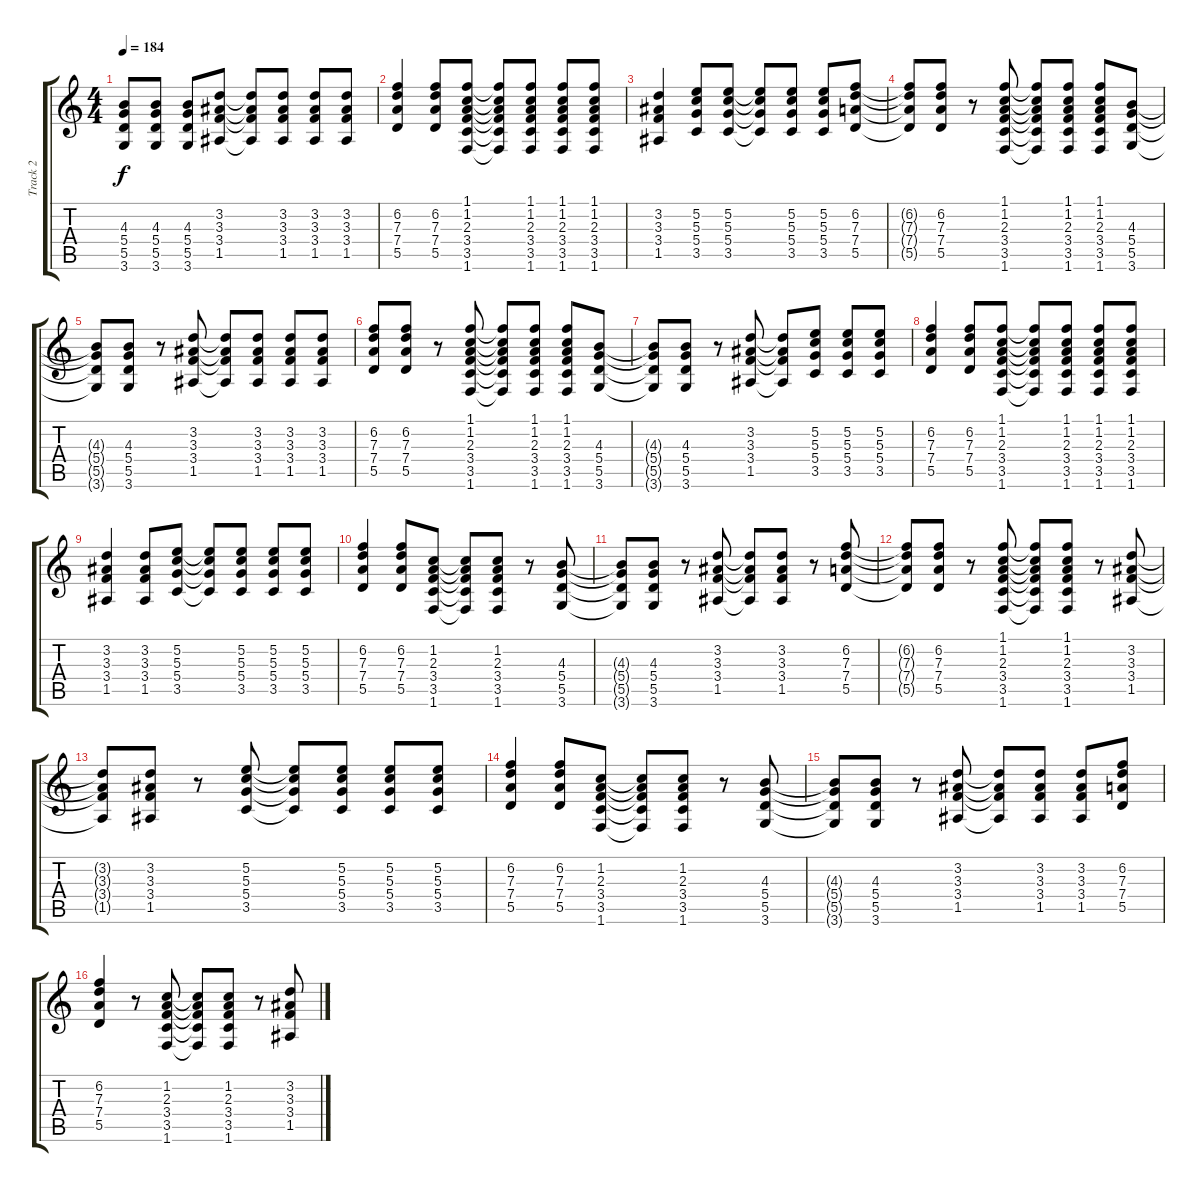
\track ("Track 2" "Track 2") {instrument acousticguitarsteel}
\staff {score tabs}
\tuning (E4 B3 G3 D3 A2 E2) {hide}
\ts (4 4)
\tempo 184
\clef g2
\ks c
(4.3{t} 5.4{t} 5.5{t} 3.6{t}).8{dy f} (4.3 5.4 5.5 3.6).8 (4.3 5.4 5.5 3.6).8 (3.2 3.3 3.4 1.5).8 (3.2{t} 3.3{t} 3.4{t} 1.5{t}).8 (3.2 3.3 3.4 1.5).8 (3.2 3.3 3.4 1.5).8 (3.2 3.3 3.4 1.5).8 |
(6.2 7.3 7.4 5.5).4 (6.2 7.3 7.4 5.5).8 (1.1 1.2 2.3 3.4 3.5 1.6).8 (1.1{t} 1.2{t} 2.3{t} 3.4{t} 3.5{t} 1.6{t}).8 (1.1 1.2 2.3 3.4 3.5 1.6).8 (1.1 1.2 2.3 3.4 3.5 1.6).8 (1.1 1.2 2.3 3.4 3.5 1.6).8 |
(3.2 3.3 3.4 1.5).4 (5.2 5.3 5.4 3.5).8 (5.2 5.3 5.4 3.5).8 (5.2{t} 5.3{t} 5.4{t} 3.5{t}).8 (5.2 5.3 5.4 3.5).8 (5.2 5.3 5.4 3.5).8 (6.2 7.3 7.4 5.5).8 |
(6.2{t} 7.3{t} 7.4{t} 5.5{t}).8 (6.2 7.3 7.4 5.5).8 r.8 (1.1 1.2 2.3 3.4 3.5 1.6).8 (1.1{t} 1.2{t} 2.3{t} 3.4{t} 3.5{t} 1.6{t}).8 (1.1 1.2 2.3 3.4 3.5 1.6).8 (1.1 1.2 2.3 3.4 3.5 1.6).8 (4.3 5.4 5.5 3.6).8 |
(4.3{t} 5.4{t} 5.5{t} 3.6{t}).8 (4.3 5.4 5.5 3.6).8 r.8 (3.2 3.3 3.4 1.5).8 (3.2{t} 3.3{t} 3.4{t} 1.5{t}).8 (3.2 3.3 3.4 1.5).8 (3.2 3.3 3.4 1.5).8 (3.2 3.3 3.4 1.5).8 |
(6.2 7.3 7.4 5.5).8 (6.2 7.3 7.4 5.5).8 r.8 (1.1 1.2 2.3 3.4 3.5 1.6).8 (1.1{t} 1.2{t} 2.3{t} 3.4{t} 3.5{t} 1.6{t}).8 (1.1 1.2 2.3 3.4 3.5 1.6).8 (1.1 1.2 2.3 3.4 3.5 1.6).8 (4.3 5.4 5.5 3.6).8 |
(4.3{t} 5.4{t} 5.5{t} 3.6{t}).8 (4.3 5.4 5.5 3.6).8 r.8 (3.2 3.3 3.4 1.5).8 (3.2{t} 3.3{t} 3.4{t} 1.5{t}).8 (5.2 5.3 5.4 3.5).8 (5.2 5.3 5.4 3.5).8 (5.2 5.3 5.4 3.5).8 |
(6.2 7.3 7.4 5.5).4 (6.2 7.3 7.4 5.5).8 (1.1 1.2 2.3 3.4 3.5 1.6).8 (1.1{t} 1.2{t} 2.3{t} 3.4{t} 3.5{t} 1.6{t}).8 (1.1 1.2 2.3 3.4 3.5 1.6).8 (1.1 1.2 2.3 3.4 3.5 1.6).8 (1.1 1.2 2.3 3.4 3.5 1.6).8 |
(3.2 3.3 3.4 1.5).4 (3.2 3.3 3.4 1.5).8 (5.2 5.3 5.4 3.5).8 (5.2{t} 5.3{t} 5.4{t} 3.5{t}).8 (5.2 5.3 5.4 3.5).8 (5.2 5.3 5.4 3.5).8 (5.2 5.3 5.4 3.5).8 |
(6.2 7.3 7.4 5.5).4 (6.2 7.3 7.4 5.5).8 (1.2 2.3 3.4 3.5 1.6).8 (1.2{t} 2.3{t} 3.4{t} 3.5{t} 1.6{t}).8 (1.2 2.3 3.4 3.5 1.6).8 r.8 (4.3 5.4 5.5 3.6).8 |
(4.3{t} 5.4{t} 5.5{t} 3.6{t}).8 (4.3 5.4 5.5 3.6).8 r.8 (3.2 3.3 3.4 1.5).8 (3.2{t} 3.3{t} 3.4{t} 1.5{t}).8 (3.2 3.3 3.4 1.5).8 r.8 (6.2 7.3 7.4 5.5).8 |
(6.2{t} 7.3{t} 7.4{t} 5.5{t}).8 (6.2 7.3 7.4 5.5).8 r.8 (1.1 1.2 2.3 3.4 3.5 1.6).8 (1.1{t} 1.2{t} 2.3{t} 3.4{t} 3.5{t} 1.6{t}).8 (1.1 1.2 2.3 3.4 3.5 1.6).8 r.8 (3.2 3.3 3.4 1.5).8 |
(3.2{t} 3.3{t} 3.4{t} 1.5{t}).8 (3.2 3.3 3.4 1.5).8 r.8 (5.2 5.3 5.4 3.5).8 (5.2{t} 5.3{t} 5.4{t} 3.5{t}).8 (5.2 5.3 5.4 3.5).8 (5.2 5.3 5.4 3.5).8 (5.2 5.3 5.4 3.5).8 |
(6.2 7.3 7.4 5.5).4 (6.2 7.3 7.4 5.5).8 (1.2 2.3 3.4 3.5 1.6).8 (1.2{t} 2.3{t} 3.4{t} 3.5{t} 1.6{t}).8 (1.2 2.3 3.4 3.5 1.6).8 r.8 (4.3 5.4 5.5 3.6).8 |
(4.3{t} 5.4{t} 5.5{t} 3.6{t}).8 (4.3 5.4 5.5 3.6).8 r.8 (3.2 3.3 3.4 1.5).8 (3.2{t} 3.3{t} 3.4{t} 1.5{t}).8 (3.2 3.3 3.4 1.5).8 (3.2 3.3 3.4 1.5).8 (6.2 7.3 7.4 5.5).8 |
(6.2 7.3 7.4 5.5).4 r.8 (1.2 2.3 3.4 3.5 1.6).8 (1.2{t} 2.3{t} 3.4{t} 3.5{t} 1.6{t}).8 (1.2 2.3 3.4 3.5 1.6).8 r.8 (3.2 3.3 3.4 1.5).8
